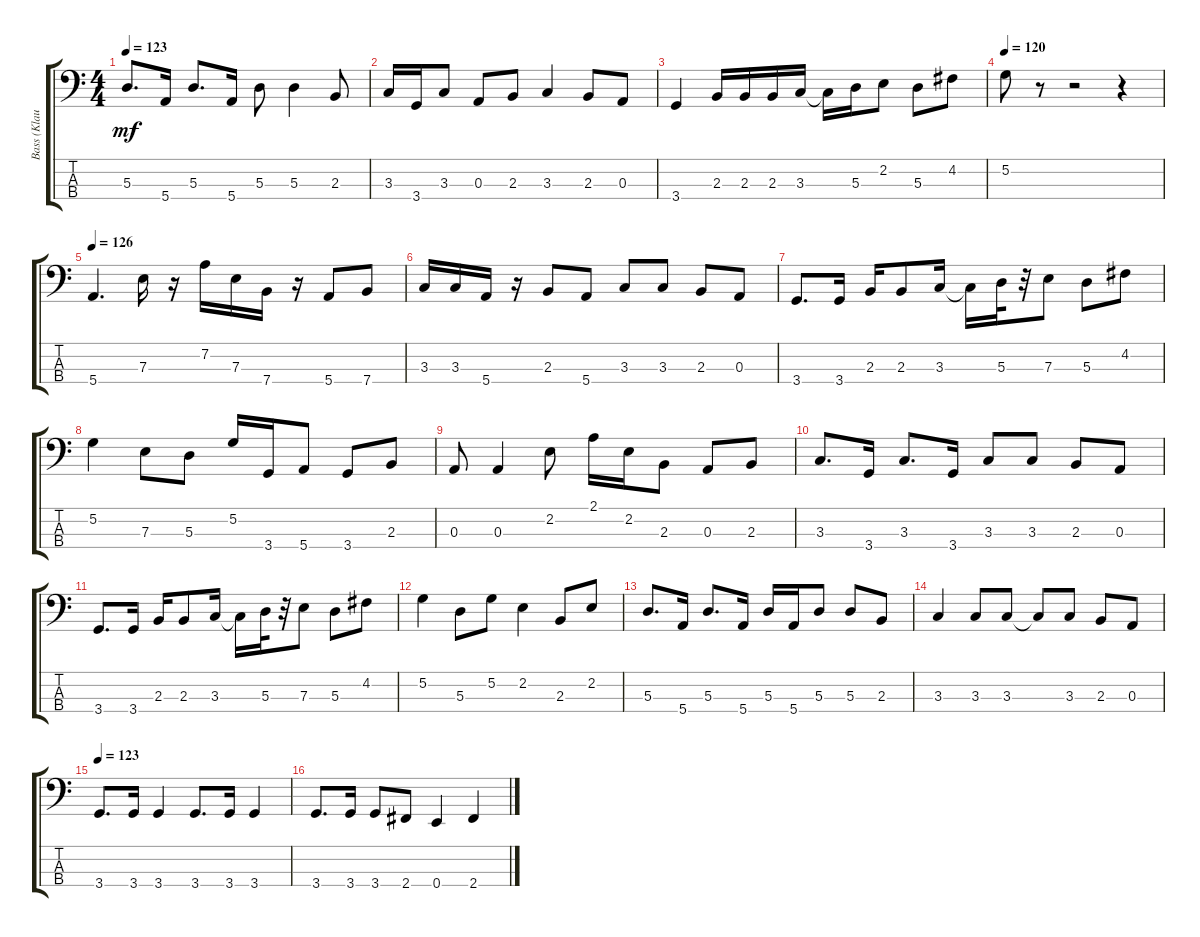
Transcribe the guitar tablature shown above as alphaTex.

\track ("Bass (Klaus Voormann)" "Bass (Klau") {instrument electricbassfinger}
\staff {score tabs}
\tuning (G2 D2 A1 E1) {hide}
\ts (4 4)
\tempo 123
\clef f4
\ks c
5.3.8{d dy mf} 5.4.16 5.3.8{d} 5.4.16 5.3.8 5.3.4 2.3.8 |
3.3.16 3.4.16 3.3.8 0.3.8 2.3.8 3.3.4 2.3.8 0.3.8 |
3.4.4 2.3.16 2.3.16 2.3.16 3.3.16 3.3{t}.16 5.3.16 2.2.8 5.3.8 4.2.8 |
\tempo 120
5.2.8 r.8 r.2 r.4 |
\tempo 126
5.4.4{d} 7.3.16 r.16 7.2.16 7.3.16 7.4.16 r.16 5.4.8 7.4.8 |
3.3.16 3.3.16 5.4.16 r.16 2.3.8 5.4.8 3.3.8 3.3.8 2.3.8 0.3.8 |
3.4.8{d} 3.4.16 2.3.16 2.3.8 3.3.16 3.3{t}.16 5.3.32 r.32 7.3.8 5.3.8 4.2.8 |
5.2.4 7.3.8 5.3.8 5.2.16 3.4.16 5.4.8 3.4.8 2.3.8 |
0.3.8 0.3.4 2.2.8 2.1.16 2.2.16 2.3.8 0.3.8 2.3.8 |
3.3.8{d} 3.4.16 3.3.8{d} 3.4.16 3.3.8 3.3.8 2.3.8 0.3.8 |
3.4.8{d} 3.4.16 2.3.16 2.3.8 3.3.16 3.3{t}.16 5.3.32 r.32 7.3.8 5.3.8 4.2.8 |
5.2.4 5.3.8 5.2.8 2.2.4 2.3.8 2.2.8 |
5.3.8{d} 5.4.16 5.3.8{d} 5.4.16 5.3.16 5.4.16 5.3.8 5.3.8 2.3.8 |
3.3.4 3.3.8 3.3.8 3.3{t}.8 3.3.8 2.3.8 0.3.8 |
\tempo 123
3.4.8{d} 3.4.16 3.4.4 3.4.8{d} 3.4.16 3.4.4 |
3.4.8{d} 3.4.16 3.4.8 2.4.8 0.4.4 2.4.4
